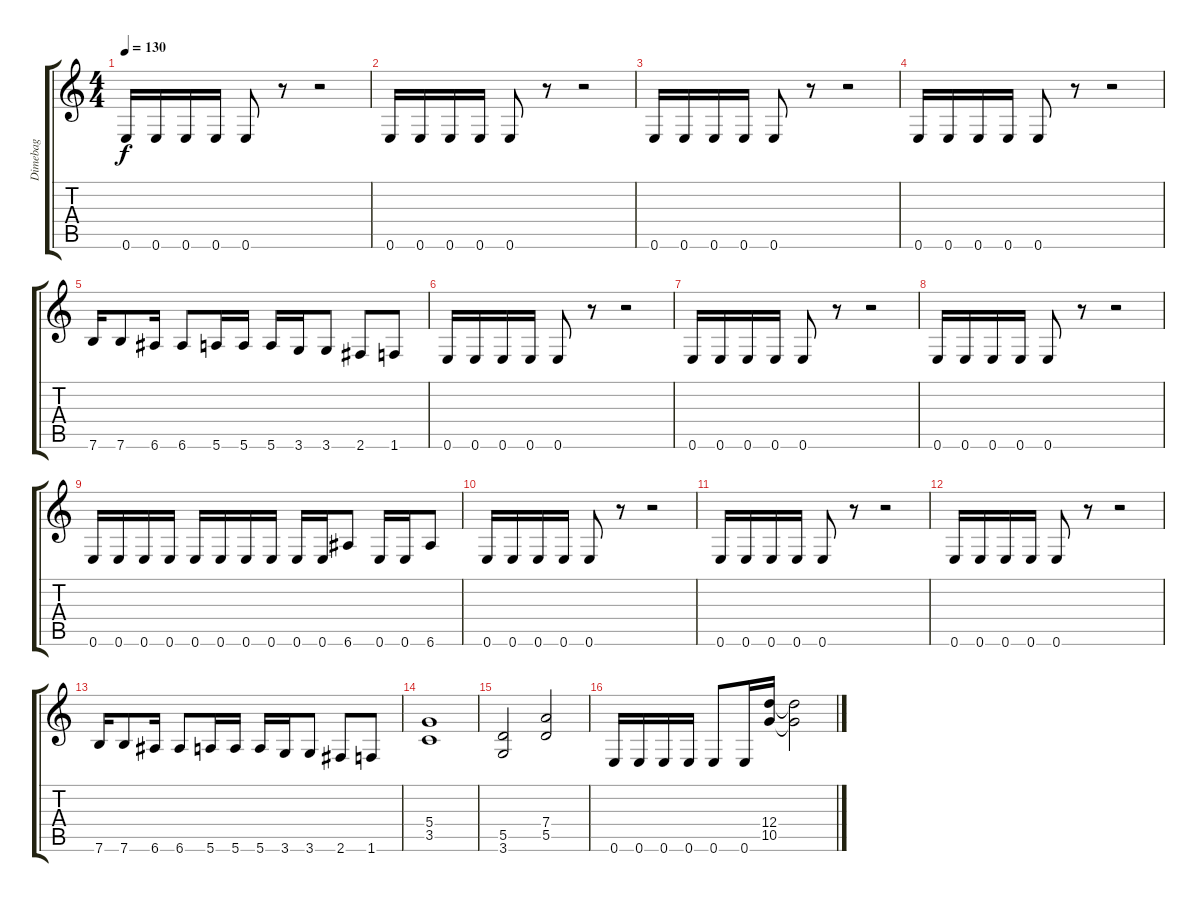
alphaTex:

\track ("Dimebag" "Dimebag") {instrument distortionguitar}
\staff {score tabs}
\tuning (E4 B3 G3 D3 A2 E2) {hide}
\ts (4 4)
\tempo 130
\clef g2
\ks c
0.6.16{dy f} 0.6.16 0.6.16 0.6.16 0.6.8 r.8 r.2 |
0.6.16 0.6.16 0.6.16 0.6.16 0.6.8 r.8 r.2 |
0.6.16 0.6.16 0.6.16 0.6.16 0.6.8 r.8 r.2 |
0.6.16 0.6.16 0.6.16 0.6.16 0.6.8 r.8 r.2 |
7.6.16 7.6.8 6.6.16 6.6.8 5.6.16 5.6.16 5.6.16 3.6.16 3.6.8 2.6.8 1.6.8 |
0.6.16 0.6.16 0.6.16 0.6.16 0.6.8 r.8 r.2 |
0.6.16 0.6.16 0.6.16 0.6.16 0.6.8 r.8 r.2 |
0.6.16 0.6.16 0.6.16 0.6.16 0.6.8 r.8 r.2 |
0.6.16 0.6.16 0.6.16 0.6.16 0.6.16 0.6.16 0.6.16 0.6.16 0.6.16 0.6.16 6.6.8 0.6.16 0.6.16 6.6.8 |
0.6.16 0.6.16 0.6.16 0.6.16 0.6.8 r.8 r.2 |
0.6.16 0.6.16 0.6.16 0.6.16 0.6.8 r.8 r.2 |
0.6.16 0.6.16 0.6.16 0.6.16 0.6.8 r.8 r.2 |
7.6.16 7.6.8 6.6.16 6.6.8 5.6.16 5.6.16 5.6.16 3.6.16 3.6.8 2.6.8 1.6.8 |
(5.4 3.5).1 |
(5.5 3.6).2 (7.4 5.5).2 |
0.6.16 0.6.16 0.6.16 0.6.16 0.6.8 0.6.16 (12.4 10.5).16 (12.4{t} 10.5{t}).2
